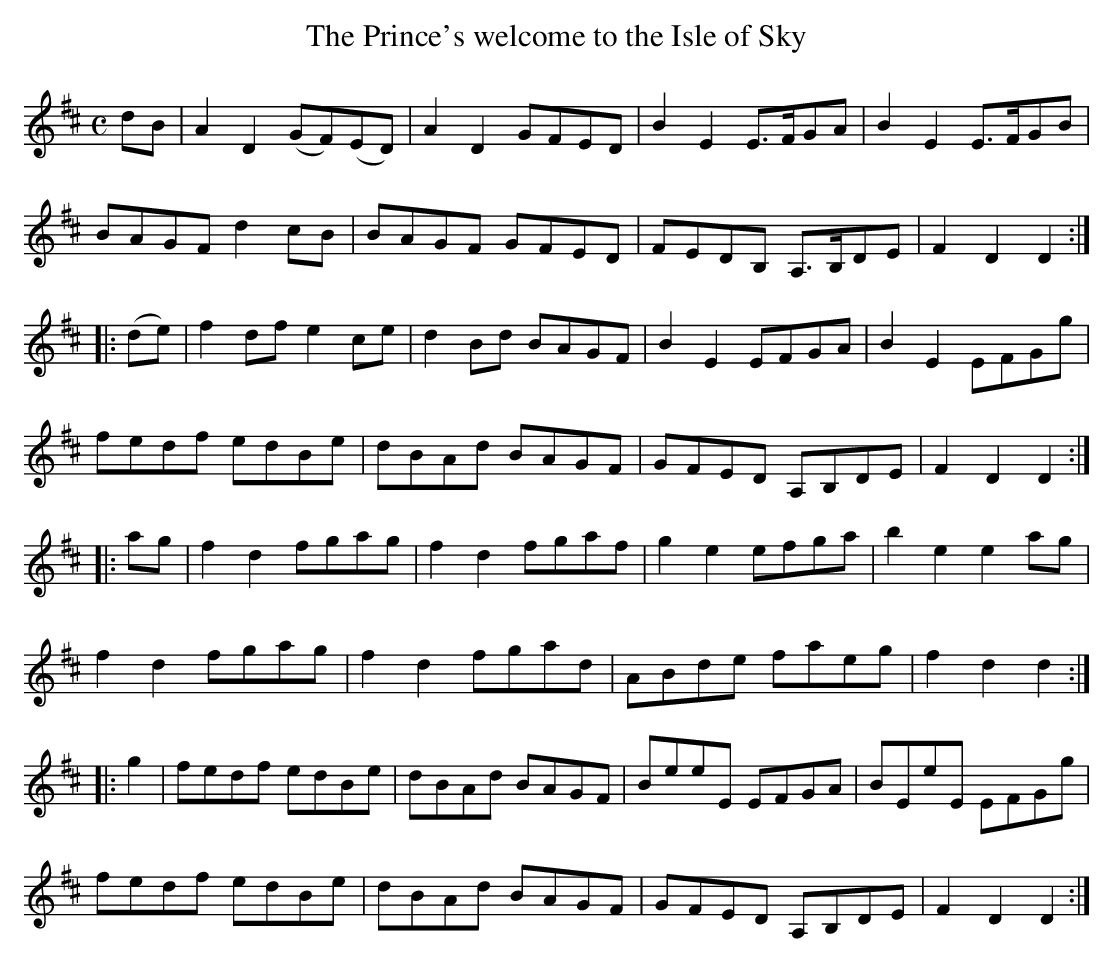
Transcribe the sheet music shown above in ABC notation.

X:1
T:Prince's welcome to the Isle of Sky, The
M:C
K:D
dB|\
A2D2 (GF)(ED)| A2D2 GFED| B2E2 E>FGA| B2E2 E>FGB|
BAGF d2cB| BAGF GFED| FEDB, A,>B,DE| F2D2 D2::
(de)|\
f2df e2ce| d2Bd BAGF| B2E2 EFGA| B2E2 EFGg|
fedf edBe| dBAd BAGF| GFED A,B,DE| F2D2 D2::
ag|\
f2d2 fgag| f2d2 fgaf| g2e2 efga| b2e2 e2ag|
f2d2 fgag| f2d2 fgad| ABde faeg| f2d2 d2::
g2|\
fedf edBe| dBAd BAGF| BeeE EFGA| BEeE EFGg|
fedf edBe| dBAd BAGF| GFED A,B,DE| F2D2 D2:|
